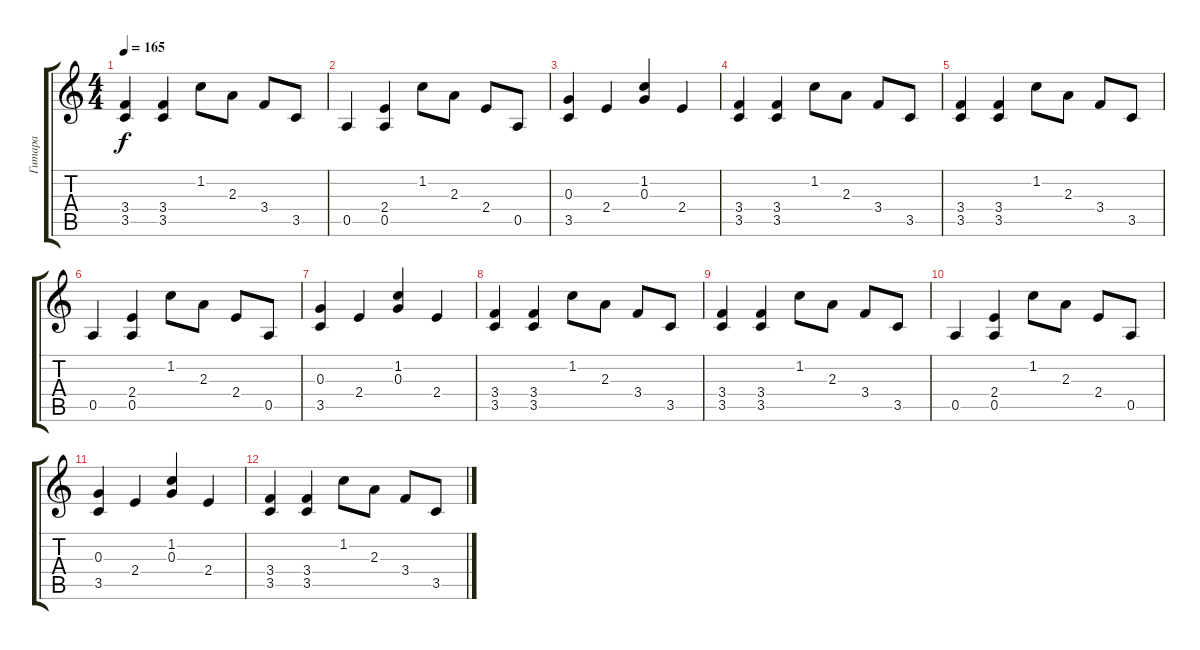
\track ("Гитара" "Гитара") {instrument acousticguitarnylon}
\staff {score tabs}
\tuning (E4 B3 G3 D3 A2 E2) {hide}
\ts (4 4)
\tempo 165
\clef g2
\ks c
(3.4 3.5).4{dy f} (3.4 3.5).4 1.2.8 2.3.8 3.4.8 3.5.8 |
0.5.4 (2.4 0.5).4 1.2.8 2.3.8 2.4.8 0.5.8 |
(0.3 3.5).4 2.4.4 (1.2 0.3).4 2.4.4 |
(3.4 3.5).4 (3.4 3.5).4 1.2.8 2.3.8 3.4.8 3.5.8 |
(3.4 3.5).4 (3.4 3.5).4 1.2.8 2.3.8 3.4.8 3.5.8 |
0.5.4 (2.4 0.5).4 1.2.8 2.3.8 2.4.8 0.5.8 |
(0.3 3.5).4 2.4.4 (1.2 0.3).4 2.4.4 |
(3.4 3.5).4 (3.4 3.5).4 1.2.8 2.3.8 3.4.8 3.5.8 |
(3.4 3.5).4 (3.4 3.5).4 1.2.8 2.3.8 3.4.8 3.5.8 |
0.5.4 (2.4 0.5).4 1.2.8 2.3.8 2.4.8 0.5.8 |
(0.3 3.5).4 2.4.4 (1.2 0.3).4 2.4.4 |
(3.4 3.5).4 (3.4 3.5).4 1.2.8 2.3.8 3.4.8 3.5.8
